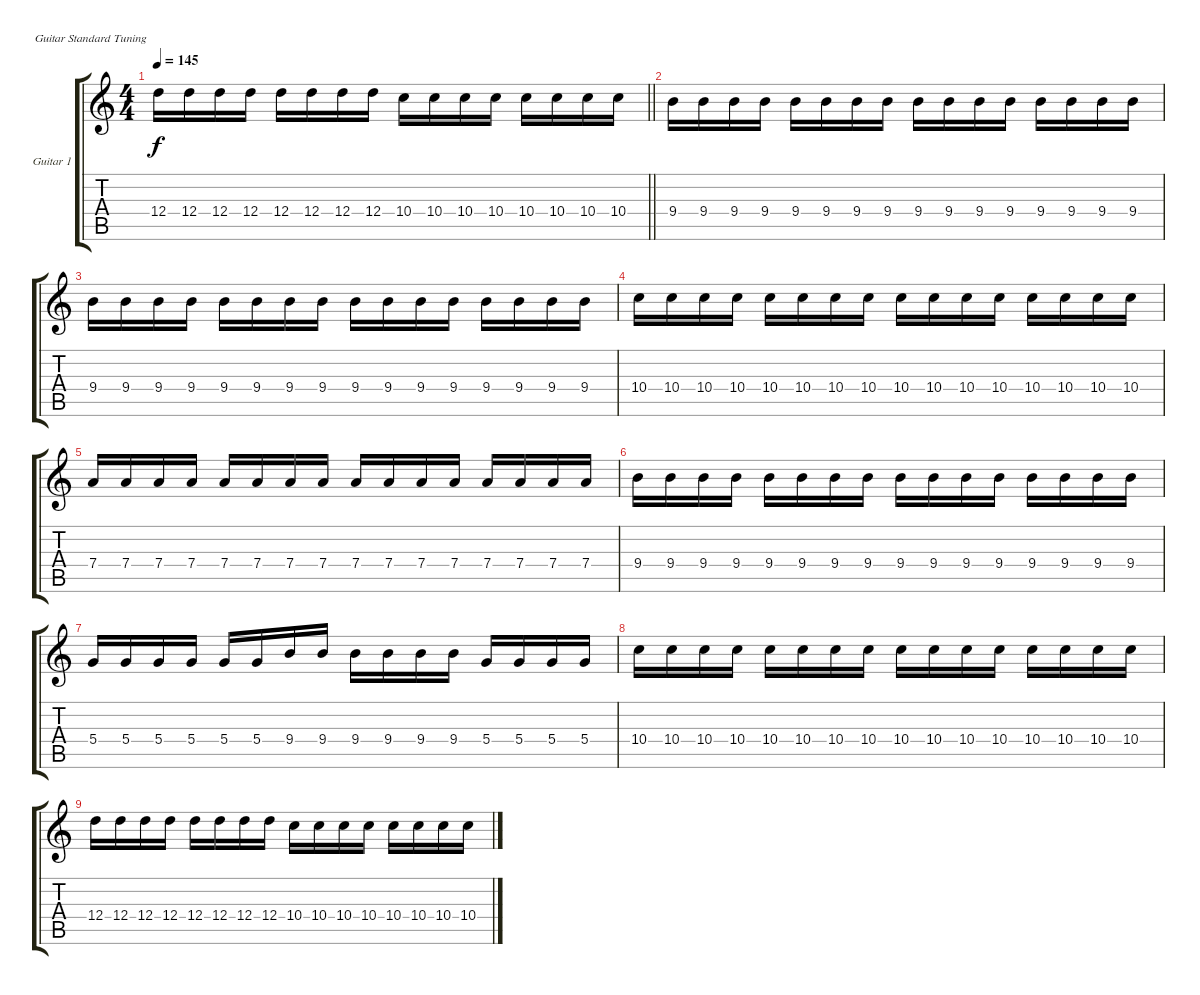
\defaultSystemsLayout 4
\bracketExtendMode groupsimilarinstruments
\firstSystemTrackNameOrientation horizontal
\otherSystemsTrackNameOrientation horizontal
\track ("Guitar 1" "Guitar 1") {instrument distortionguitar}
\staff {score tabs}
\tuning (E4 B3 G3 D3 A2 E2)
\ts (4 4)
\tempo 145
\clef g2
\scale
0.333333
\barLineRight lightlight
\ks c
12.4.16{dy f} 12.4.16 12.4.16 12.4.16 12.4.16 12.4.16 12.4.16 12.4.16 10.4.16 10.4.16 10.4.16 10.4.16 10.4.16 10.4.16 10.4.16 10.4.16 |
\scale
0.333333 9.4.16 9.4.16 9.4.16 9.4.16 9.4.16 9.4.16 9.4.16 9.4.16 9.4.16 9.4.16 9.4.16 9.4.16 9.4.16 9.4.16 9.4.16 9.4.16 |
\scale
0.333333 9.4.16 9.4.16 9.4.16 9.4.16 9.4.16 9.4.16 9.4.16 9.4.16 9.4.16 9.4.16 9.4.16 9.4.16 9.4.16 9.4.16 9.4.16 9.4.16 |
\scale
0.333333 10.4.16 10.4.16 10.4.16 10.4.16 10.4.16 10.4.16 10.4.16 10.4.16 10.4.16 10.4.16 10.4.16 10.4.16 10.4.16 10.4.16 10.4.16 10.4.16 |
\scale
0.333333 7.4.16 7.4.16 7.4.16 7.4.16 7.4.16 7.4.16 7.4.16 7.4.16 7.4.16 7.4.16 7.4.16 7.4.16 7.4.16 7.4.16 7.4.16 7.4.16 |
\scale
0.333333 9.4.16 9.4.16 9.4.16 9.4.16 9.4.16 9.4.16 9.4.16 9.4.16 9.4.16 9.4.16 9.4.16 9.4.16 9.4.16 9.4.16 9.4.16 9.4.16 |
\scale
0.333333 5.4.16 5.4.16 5.4.16 5.4.16 5.4.16 5.4.16 9.4.16 9.4.16 9.4.16 9.4.16 9.4.16 9.4.16 5.4.16 5.4.16 5.4.16 5.4.16 |
\scale
0.333333 10.4.16 10.4.16 10.4.16 10.4.16 10.4.16 10.4.16 10.4.16 10.4.16 10.4.16 10.4.16 10.4.16 10.4.16 10.4.16 10.4.16 10.4.16 10.4.16 |
\scale
0.333333 12.4.16 12.4.16 12.4.16 12.4.16 12.4.16 12.4.16 12.4.16 12.4.16 10.4.16 10.4.16 10.4.16 10.4.16 10.4.16 10.4.16 10.4.16 10.4.16
